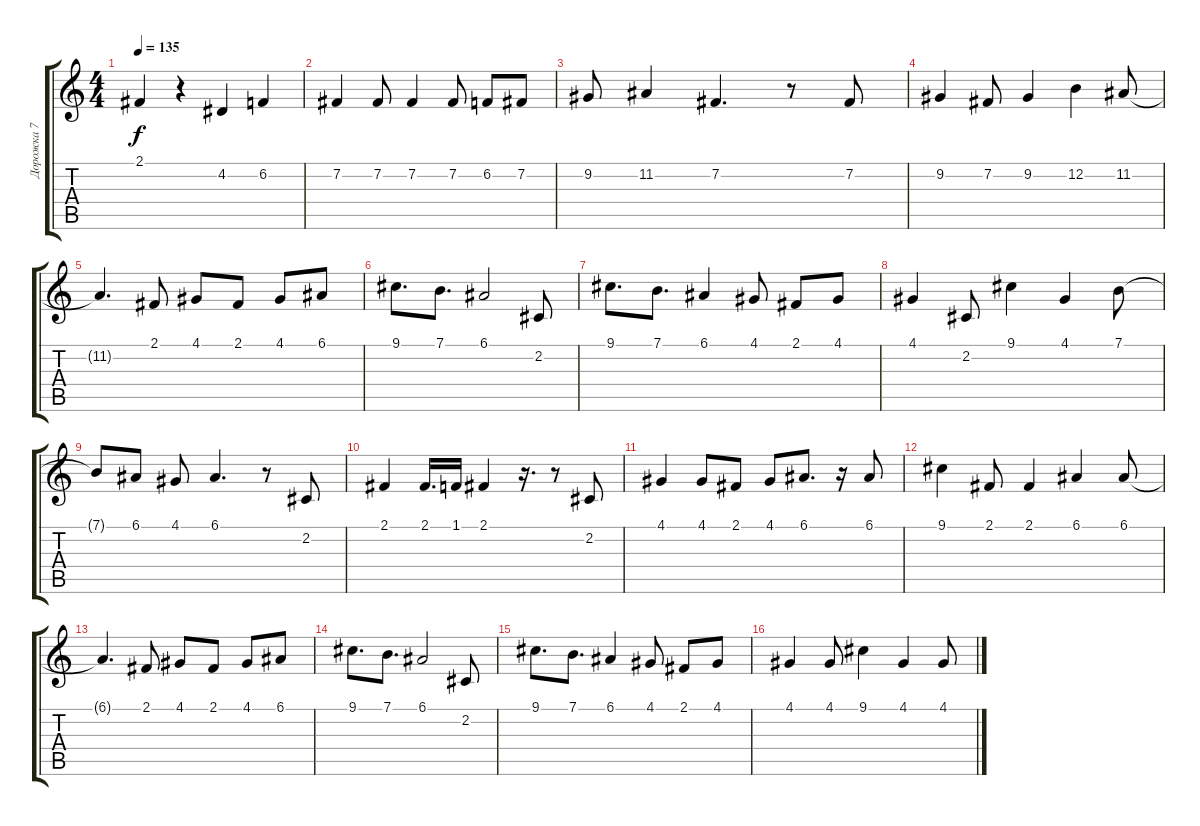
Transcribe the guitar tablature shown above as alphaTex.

\track ("Дорожка 7" "Дорожка 7") {instrument synthvoice}
\staff {score tabs}
\tuning (E4 B3 G3 D3 A2 E2) {hide}
\ts (4 4)
\tempo 135
\clef g2
\ks c
2.1{t}.4{dy f} r.4 4.2.4 6.2.4 |
7.2.4 7.2.8 7.2.4 7.2.8 6.2.8 7.2.8 |
9.2.8 11.2.4 7.2.4{d} r.8 7.2.8 |
9.2.4 7.2.8 9.2.4 12.2.4 11.2.8 |
11.2{t}.4{d} 2.1.8 4.1.8 2.1.8 4.1.8 6.1.8 |
9.1.8{d} 7.1.8{d} 6.1.2 2.2.8 |
9.1.8{d} 7.1.8{d} 6.1.4 4.1.8 2.1.8 4.1.8 |
4.1.4 2.2.8 9.1.4 4.1.4 7.1.8 |
7.1{t}.8 6.1.8 4.1.8 6.1.4{d} r.8 2.2.8 |
2.1.4 2.1.16{d} 1.1.16 2.1.4 r.16{d} r.8 2.2.8 |
4.1.4 4.1.8 2.1.8 4.1.8 6.1.8{d} r.16 6.1.8 |
9.1.4 2.1.8 2.1.4 6.1.4 6.1.8 |
6.1{t}.4{d} 2.1.8 4.1.8 2.1.8 4.1.8 6.1.8 |
9.1.8{d} 7.1.8{d} 6.1.2 2.2.8 |
9.1.8{d} 7.1.8{d} 6.1.4 4.1.8 2.1.8 4.1.8 |
4.1.4 4.1.8 9.1.4 4.1.4 4.1.8
